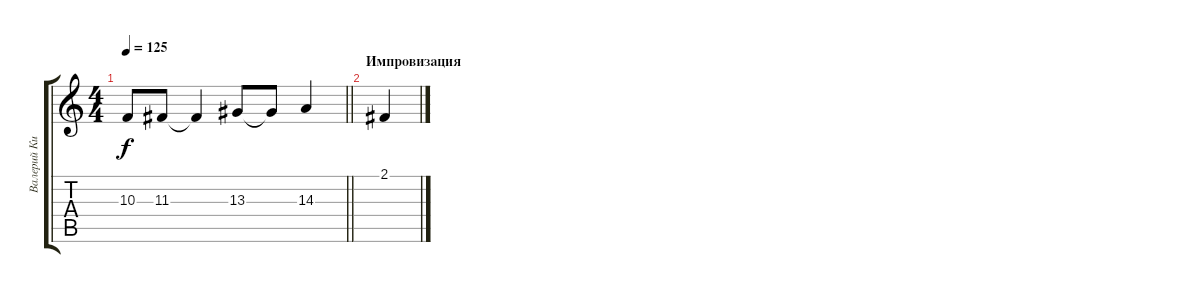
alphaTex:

\track ("Валерий Кипелов" "Валерий Ки") {instrument lead6voice}
\staff {score tabs}
\tuning (E4 B3 G3 D3 A2 D2) {hide}
\ts (4 4)
\tempo 125
\clef g2
\barLineRight lightlight
\ks c
10.3.8{dy f} 11.3.8 11.3{t}.4 13.3.8 13.3{t}.8 14.3.4 |
\section ("" "Импровизация")
2.1.4
